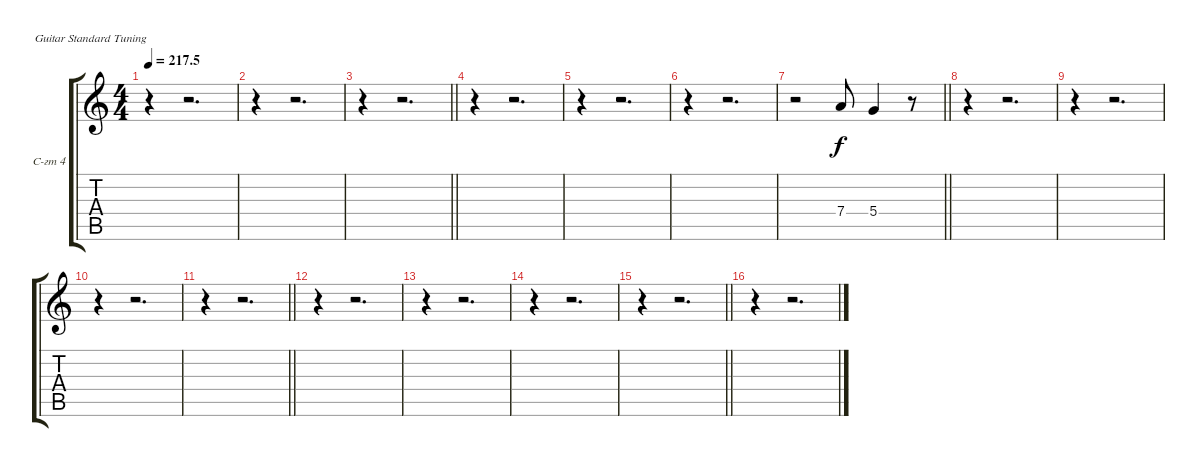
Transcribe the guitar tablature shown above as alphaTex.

\bracketExtendMode groupsimilarinstruments
\firstSystemTrackNameOrientation horizontal
\otherSystemsTrackNameOrientation horizontal
\track ("Вместо слов" "С-гт 4") {instrument acousticguitarsteel}
\staff {score tabs}
\tuning (E4 B3 G3 D3 A2 E2)
\ts (4 4)
\tempo
217.5
\accidentals auto
\clef g2
\ottava regular
\simile none
\ks c
r.4{dy f} r.2{d} |
r.4 r.2{d} |
\barLineRight lightlight
r.4 r.2{d} |
r.4 r.2{d} |
r.4 r.2{d} |
r.4 r.2{d} |
\barLineRight lightlight
r.2 7.4.8 5.4.4 r.8 |
r.4 r.2{d} |
r.4 r.2{d} |
r.4 r.2{d} |
\barLineRight lightlight
r.4 r.2{d} |
r.4 r.2{d} |
r.4 r.2{d} |
r.4 r.2{d} |
\barLineRight lightlight
r.4 r.2{d} |
r.4 r.2{d}
